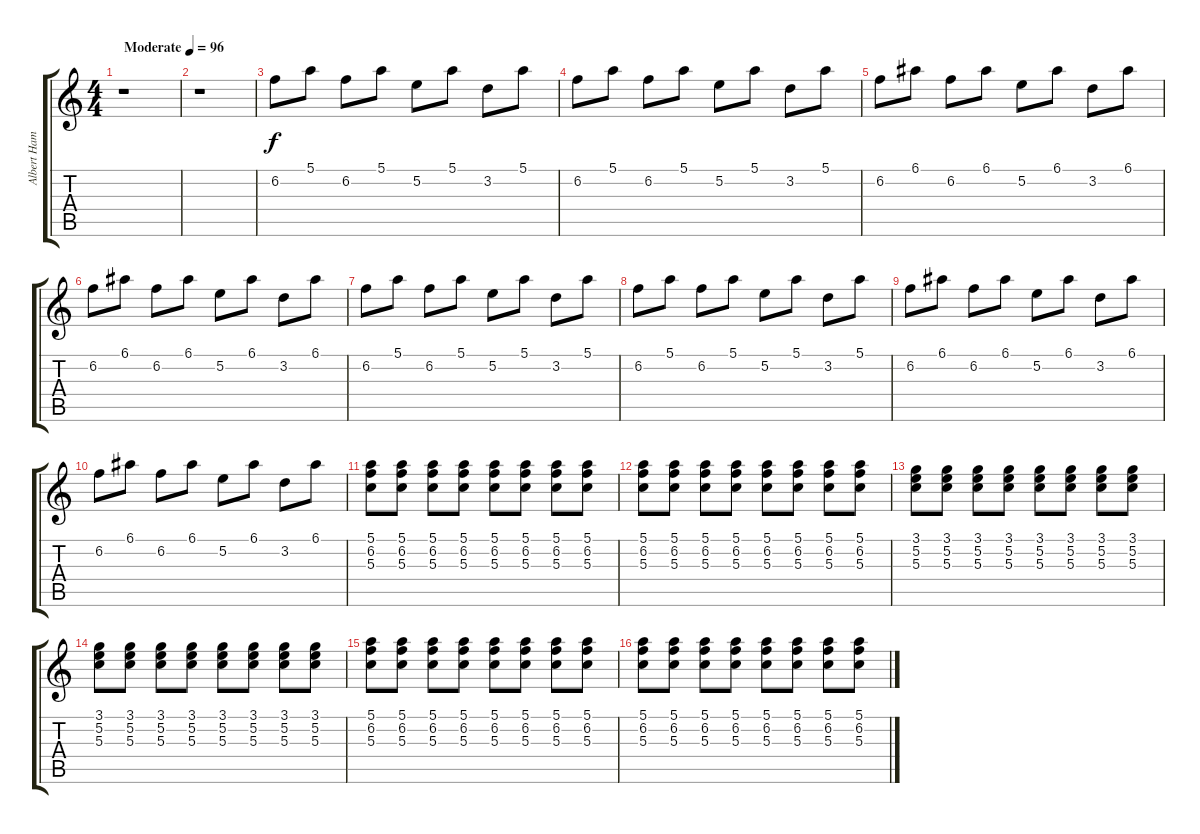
\track ("Albert Hammond Jr." "Albert Ham") {instrument distortionguitar}
\staff {score tabs}
\tuning (E4 B3 G3 D3 A2 E2) {hide}
\ts (4 4)
\tempo (96 "Moderate")
\clef g2
\ks c
r.1{dy f instrument distortionguitar} |
r.1 |
6.2.8 5.1.8 6.2.8 5.1.8 5.2.8 5.1.8 3.2.8 5.1.8 |
6.2.8 5.1.8 6.2.8 5.1.8 5.2.8 5.1.8 3.2.8 5.1.8 |
6.2.8 6.1.8 6.2.8 6.1.8 5.2.8 6.1.8 3.2.8 6.1.8 |
6.2.8 6.1.8 6.2.8 6.1.8 5.2.8 6.1.8 3.2.8 6.1.8 |
6.2.8 5.1.8 6.2.8 5.1.8 5.2.8 5.1.8 3.2.8 5.1.8 |
6.2.8 5.1.8 6.2.8 5.1.8 5.2.8 5.1.8 3.2.8 5.1.8 |
6.2.8 6.1.8 6.2.8 6.1.8 5.2.8 6.1.8 3.2.8 6.1.8 |
6.2.8 6.1.8 6.2.8 6.1.8 5.2.8 6.1.8 3.2.8 6.1.8 |
(5.1 6.2 5.3).8 (5.1 6.2 5.3).8 (5.1 6.2 5.3).8 (5.1 6.2 5.3).8 (5.1 6.2 5.3).8 (5.1 6.2 5.3).8 (5.1 6.2 5.3).8 (5.1 6.2 5.3).8 |
(5.1 6.2 5.3).8 (5.1 6.2 5.3).8 (5.1 6.2 5.3).8 (5.1 6.2 5.3).8 (5.1 6.2 5.3).8 (5.1 6.2 5.3).8 (5.1 6.2 5.3).8 (5.1 6.2 5.3).8 |
(3.1 5.2 5.3).8 (3.1 5.2 5.3).8 (3.1 5.2 5.3).8 (3.1 5.2 5.3).8 (3.1 5.2 5.3).8 (3.1 5.2 5.3).8 (3.1 5.2 5.3).8 (3.1 5.2 5.3).8 |
(3.1 5.2 5.3).8 (3.1 5.2 5.3).8 (3.1 5.2 5.3).8 (3.1 5.2 5.3).8 (3.1 5.2 5.3).8 (3.1 5.2 5.3).8 (3.1 5.2 5.3).8 (3.1 5.2 5.3).8 |
(5.1 6.2 5.3).8 (5.1 6.2 5.3).8 (5.1 6.2 5.3).8 (5.1 6.2 5.3).8 (5.1 6.2 5.3).8 (5.1 6.2 5.3).8 (5.1 6.2 5.3).8 (5.1 6.2 5.3).8 |
(5.1 6.2 5.3).8 (5.1 6.2 5.3).8 (5.1 6.2 5.3).8 (5.1 6.2 5.3).8 (5.1 6.2 5.3).8 (5.1 6.2 5.3).8 (5.1 6.2 5.3).8 (5.1 6.2 5.3).8
